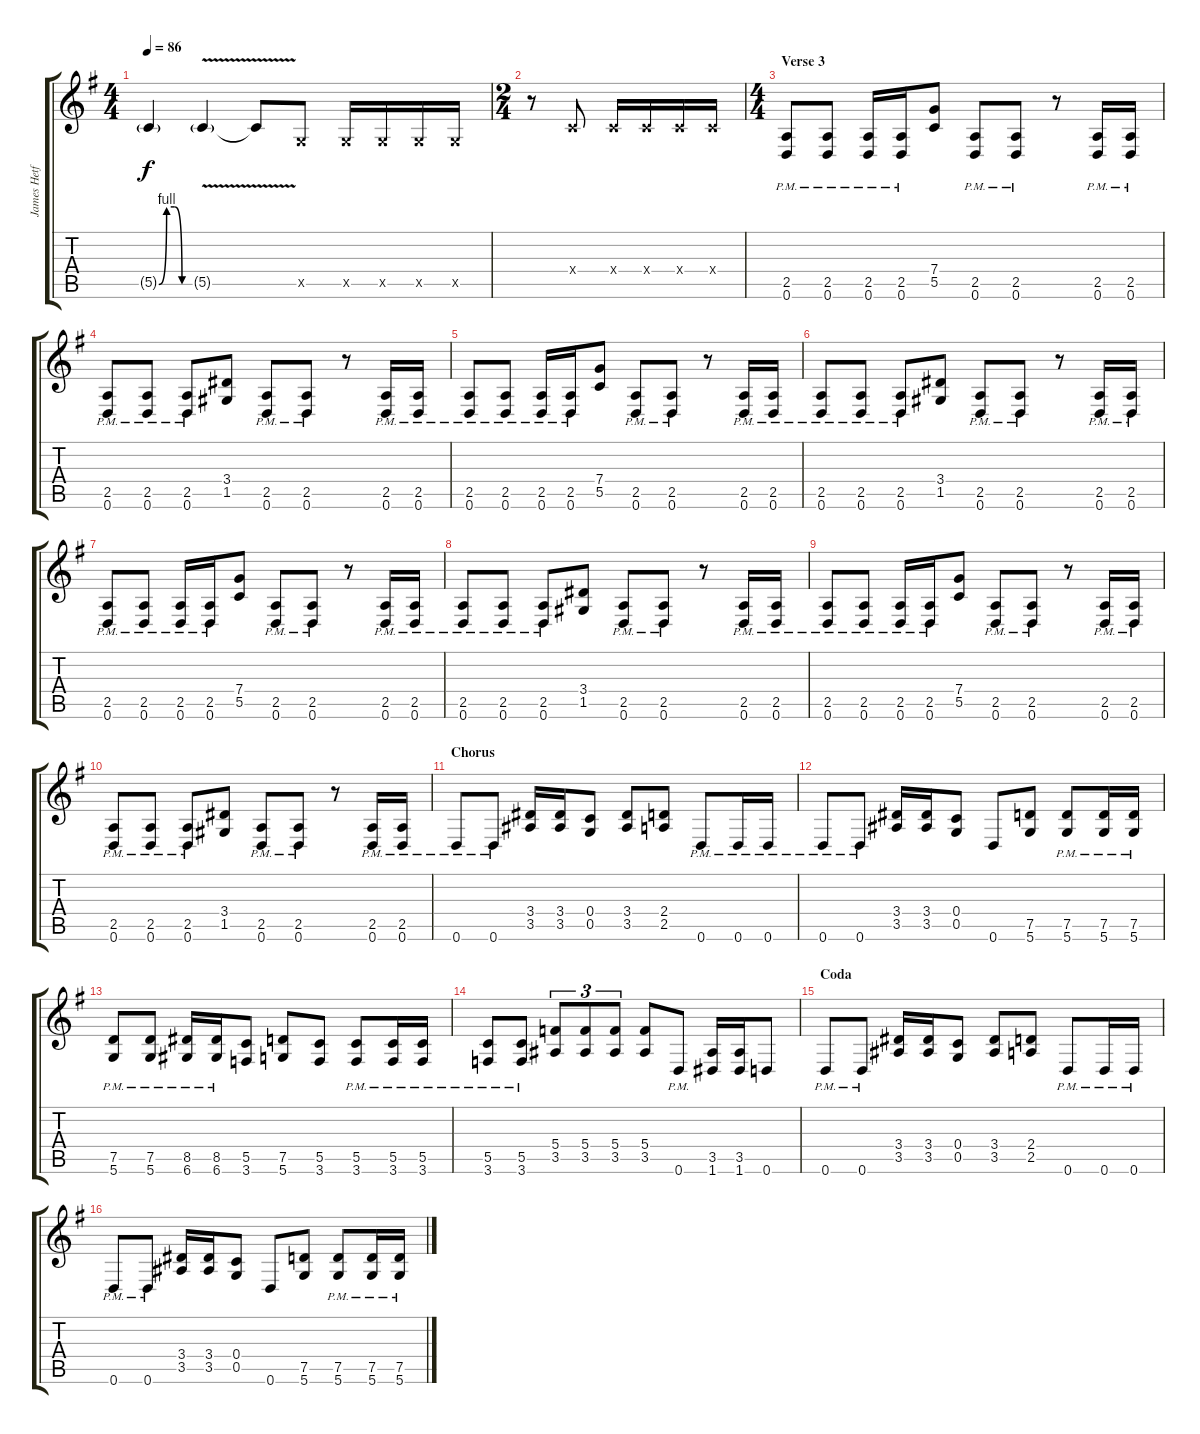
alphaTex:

\track ("James Hetfield" "James Hetf") {instrument overdrivenguitar}
\staff {score tabs}
\tuning (D4 A3 F3 C3 G2 D2) {hide}
\ts (4 4)
\tempo 86
\clef g2
\ks g
5.5{be (custom 0 0 15 4 30 4 45 0 60 0) g}.4{dy f} 5.5{v g}.4 5.5{v t}.8 0.5{x}.8 0.5{x}.16 0.5{x}.16 0.5{x}.16 0.5{x}.16 |
\ts (2 4)
r.8 0.4{x}.8 0.4{x}.16 0.4{x}.16 0.4{x}.16 0.4{x}.16 |
\ts (4 4)
\section ("" "Verse 3")
(2.5{pm} 0.6{pm}).8 (2.5{pm} 0.6{pm}).8 (2.5{pm} 0.6{pm}).16 (2.5{pm} 0.6{pm}).16 (7.4 5.5).8 (2.5{pm} 0.6{pm}).8 (2.5{pm} 0.6{pm}).8 r.8 (2.5{pm} 0.6{pm}).16 (2.5{pm} 0.6{pm}).16 |
(2.5{pm} 0.6{pm}).8 (2.5{pm} 0.6{pm}).8 (2.5{pm} 0.6{pm}).8 (3.4 1.5).8 (2.5{pm} 0.6{pm}).8 (2.5{pm} 0.6{pm}).8 r.8 (2.5{pm} 0.6{pm}).16 (2.5{pm} 0.6{pm}).16 |
(2.5{pm} 0.6{pm}).8 (2.5{pm} 0.6{pm}).8 (2.5{pm} 0.6{pm}).16 (2.5{pm} 0.6{pm}).16 (7.4 5.5).8 (2.5{pm} 0.6{pm}).8 (2.5{pm} 0.6{pm}).8 r.8 (2.5{pm} 0.6{pm}).16 (2.5{pm} 0.6{pm}).16 |
(2.5{pm} 0.6{pm}).8 (2.5{pm} 0.6{pm}).8 (2.5{pm} 0.6{pm}).8 (3.4 1.5).8 (2.5{pm} 0.6{pm}).8 (2.5{pm} 0.6{pm}).8 r.8 (2.5{pm} 0.6{pm}).16 (2.5{pm} 0.6{pm}).16 |
(2.5{pm} 0.6{pm}).8 (2.5{pm} 0.6{pm}).8 (2.5{pm} 0.6{pm}).16 (2.5{pm} 0.6{pm}).16 (7.4 5.5).8 (2.5{pm} 0.6{pm}).8 (2.5{pm} 0.6{pm}).8 r.8 (2.5{pm} 0.6{pm}).16 (2.5{pm} 0.6{pm}).16 |
(2.5{pm} 0.6{pm}).8 (2.5{pm} 0.6{pm}).8 (2.5{pm} 0.6{pm}).8 (3.4 1.5).8 (2.5{pm} 0.6{pm}).8 (2.5{pm} 0.6{pm}).8 r.8 (2.5{pm} 0.6{pm}).16 (2.5{pm} 0.6{pm}).16 |
(2.5{pm} 0.6{pm}).8 (2.5{pm} 0.6{pm}).8 (2.5{pm} 0.6{pm}).16 (2.5{pm} 0.6{pm}).16 (7.4 5.5).8 (2.5{pm} 0.6{pm}).8 (2.5{pm} 0.6{pm}).8 r.8 (2.5{pm} 0.6{pm}).16 (2.5{pm} 0.6{pm}).16 |
(2.5{pm} 0.6{pm}).8 (2.5{pm} 0.6{pm}).8 (2.5{pm} 0.6{pm}).8 (3.4 1.5).8 (2.5{pm} 0.6{pm}).8 (2.5{pm} 0.6{pm}).8 r.8 (2.5{pm} 0.6{pm}).16 (2.5{pm} 0.6{pm}).16 |
\section ("" "Chorus")
0.6{pm}.8 0.6{pm}.8 (3.4 3.5).16 (3.4 3.5).16 (0.4 0.5).8 (3.4 3.5).8 (2.4 2.5).8 0.6{pm}.8 0.6{pm}.16 0.6{pm}.16 |
0.6{pm}.8 0.6{pm}.8 (3.4 3.5).16 (3.4 3.5).16 (0.4 0.5).8 0.6.8 (7.5 5.6).8 (7.5{pm} 5.6{pm}).8 (7.5{pm} 5.6{pm}).16 (7.5{pm} 5.6{pm}).16 |
(7.5{pm} 5.6{pm}).8 (7.5{pm} 5.6{pm}).8 (8.5{pm} 6.6{pm}).16 (8.5{pm} 6.6{pm}).16 (5.5 3.6).8 (7.5 5.6).8 (5.5 3.6).8 (5.5{pm} 3.6{pm}).8 (5.5{pm} 3.6{pm}).16 (5.5{pm} 3.6{pm}).16 |
(5.5{pm} 3.6{pm}).8 (5.5{pm} 3.6{pm}).8 (5.4 3.5).8{tu (3 2)} (5.4 3.5).8{tu (3 2)} (5.4 3.5).8{tu (3 2)} (5.4 3.5).8 0.6{pm}.8 (3.5 1.6).16 (3.5 1.6).16 0.6.8 |
\section ("" "Coda")
0.6{pm}.8 0.6{pm}.8 (3.4 3.5).16 (3.4 3.5).16 (0.4 0.5).8 (3.4 3.5).8 (2.4 2.5).8 0.6{pm}.8 0.6{pm}.16 0.6{pm}.16 |
0.6{pm}.8 0.6{pm}.8 (3.4 3.5).16 (3.4 3.5).16 (0.4 0.5).8 0.6.8 (7.5 5.6).8 (7.5{pm} 5.6{pm}).8 (7.5{pm} 5.6{pm}).16 (7.5{pm} 5.6{pm}).16
